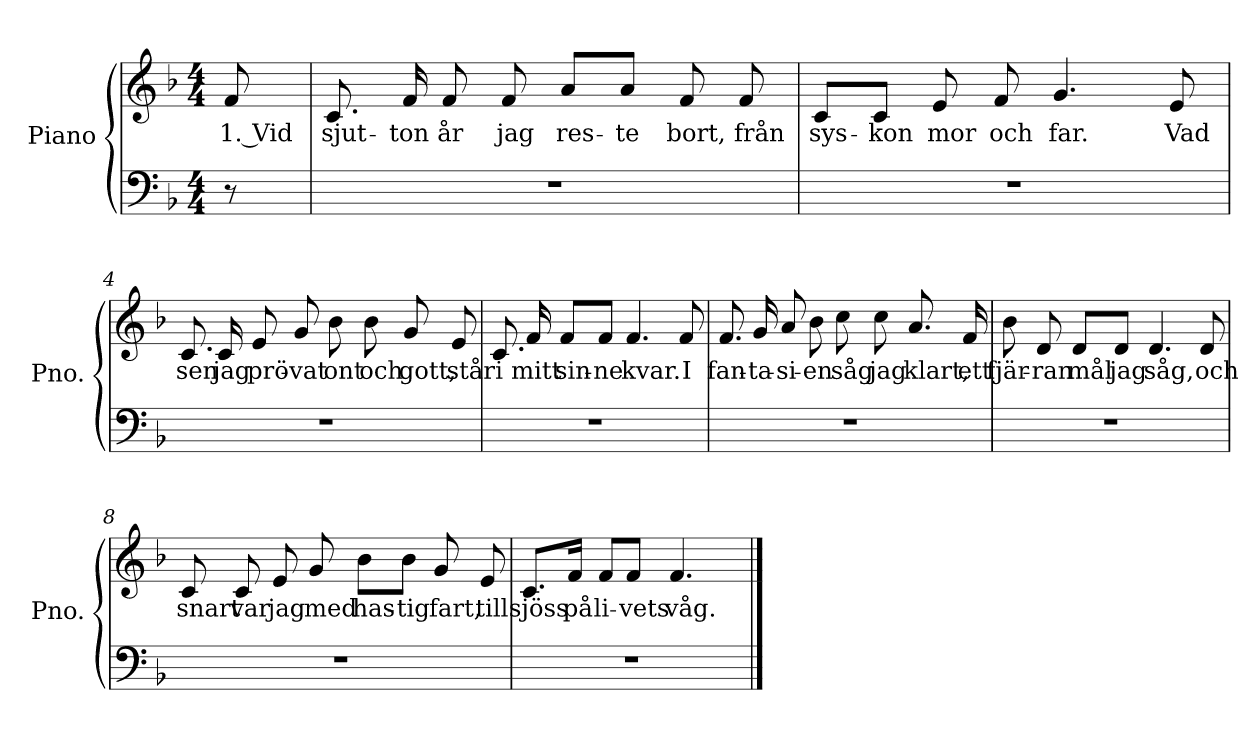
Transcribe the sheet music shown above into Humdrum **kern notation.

**kern	**kern	**text
*part1	*part1	*part1
*staff2	*staff1	*staff1
*I"Piano	*	*
*I'Pno.	*	*
*stria5	*	*
*clefF4	*clefG2	*
*k[b-]	*k[b-]	*
*M4/4	*M4/4	*
=1	=1	=1
!	!	!LO:LY:b
8r	8f/	1. Vid
=2	=2	=2
!	!	!LO:LY:b
1r	8.c/	sjut-
!	!	!LO:LY:b
.	16f/	-ton
!	!	!LO:LY:b
.	8f/	år
!	!	!LO:LY:b
.	8f/	jag
!	!	!LO:LY:b
.	8a/L	res-
!	!	!LO:LY:b
.	8a/J	-te
!	!	!LO:LY:b
.	8f/	bort,
!	!	!LO:LY:b
.	8f/	från
=3	=3	=3
!	!	!LO:LY:b
1r	8c/L	sys-
!	!	!LO:LY:b
.	8c/J	-kon
!	!	!LO:LY:b
.	8e/	mor
!	!	!LO:LY:b
.	8f/	och
!	!	!LO:LY:b
.	4.g/	far.
!	!	!LO:LY:b
.	8e/	Vad
=4	=4	=4
!	!	!LO:LY:b
1r	8.c/	sen
!	!	!LO:LY:b
.	16c/	jag
!	!	!LO:LY:b
.	8e/	prö-
!	!	!LO:LY:b
.	8g/	-vat
!	!	!LO:LY:b
.	8b-\	ont
!	!	!LO:LY:b
.	8b-\	och
!	!	!LO:LY:b
.	8g/	gott,
!	!	!LO:LY:b
.	8e/	står
!!LO:LB:g=z
=5	=5	=5
!	!	!LO:LY:b
1r	8.c/	i
!	!	!LO:LY:b
.	16f/	mitt
!	!	!LO:LY:b
.	8f/L	sin-
!	!	!LO:LY:b
.	8f/J	-ne
!	!	!LO:LY:b
.	4.f/	kvar.
!	!	!LO:LY:b
.	8f/	I
=6	=6	=6
!	!	!LO:LY:b
1r	8.f/	fan-
!	!	!LO:LY:b
.	16g/	-ta-
!	!	!LO:LY:b
.	8a/	-si-
!	!	!LO:LY:b
.	8b-\	-en
!	!	!LO:LY:b
.	8cc\	såg
!	!	!LO:LY:b
.	8cc\	jag
!	!	!LO:LY:b
.	8.a/	klart,
!	!	!LO:LY:b
.	16f/	ett
=7	=7	=7
!	!	!LO:LY:b
1r	8b-\	fjär-
!	!	!LO:LY:b
.	8d/	-ran
!	!	!LO:LY:b
.	8d/L	mål
!	!	!LO:LY:b
.	8d/J	jag
!	!	!LO:LY:b
.	4.d/	såg,
!	!	!LO:LY:b
.	8d/	och
!!LO:LB:g=z
=8	=8	=8
!	!	!LO:LY:b
1r	8c/	snart
!	!	!LO:LY:b
.	8c/	var
!	!	!LO:LY:b
.	8e/	jag
!	!	!LO:LY:b
.	8g/	med
!	!	!LO:LY:b
.	8b-\L	has-
!	!	!LO:LY:b
.	8b-\J	-tig
!	!	!LO:LY:b
.	8g/	fart,
!	!	!LO:LY:b
.	8e/	till
=9	=9	=9
!	!	!LO:LY:b
1r	8.c/L	sjöss
!	!	!LO:LY:b
.	16f/Jk	på
!	!	!LO:LY:b
.	8f/L	li-
!	!	!LO:LY:b
.	8f/J	-vets
!	!	!LO:LY:b
.	4.f/	våg.
.	8ryy	.
==	==	==
*-	*-	*-
